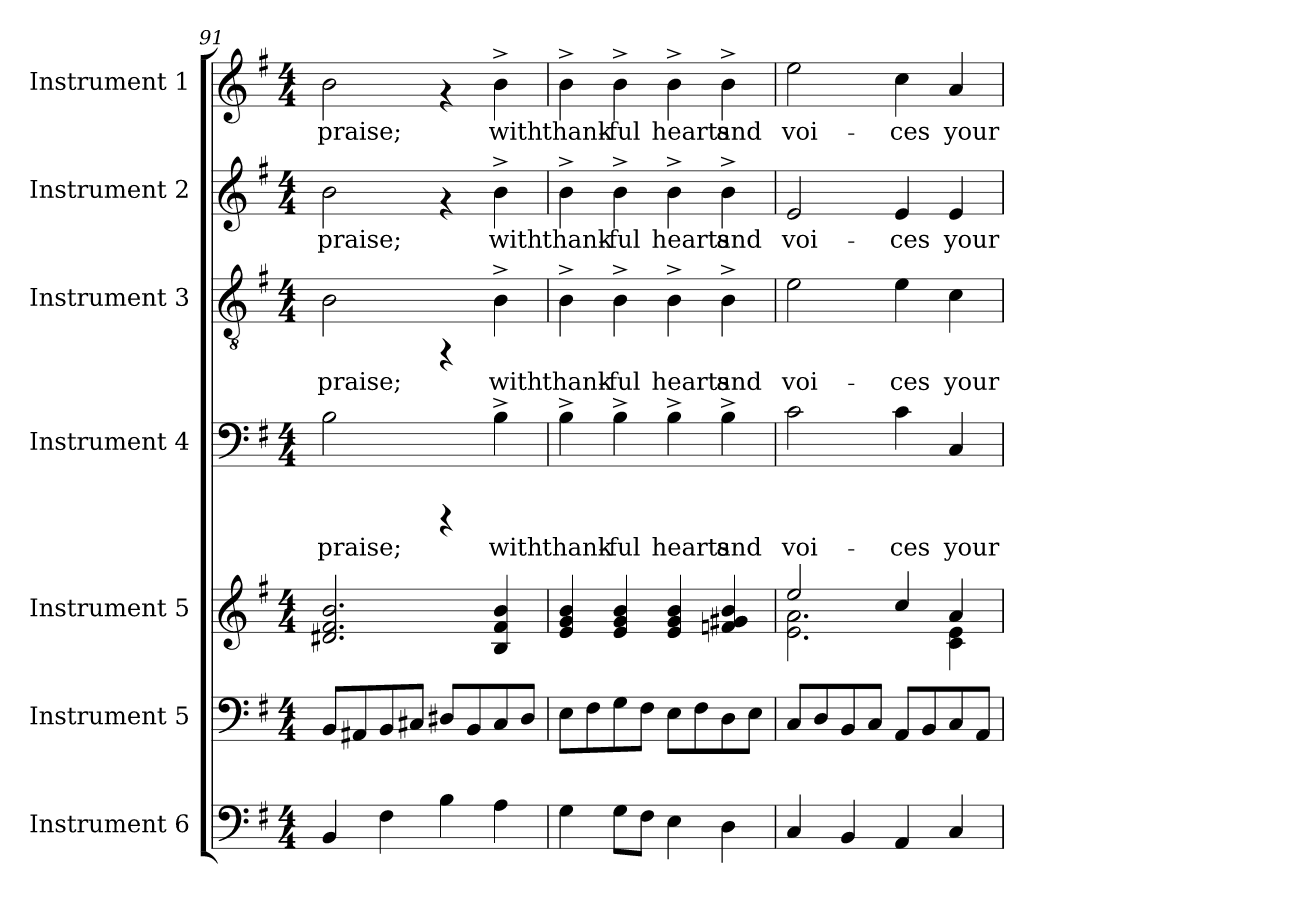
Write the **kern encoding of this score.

**kern	**kern	**kern	**kern	**text	**kern	**text	**kern	**text	**kern	**text
*part7	*part6	*part5	*part4	*part4	*part3	*part3	*part2	*part2	*part1	*part1
*staff7	*staff6	*staff5	*staff4	*staff4	*staff3	*staff3	*staff2	*staff2	*staff1	*staff1
*I"Instrument 6	*I"Instrument 5	*I"Instrument 5	*I"Instrument 4	*	*I"Instrument 3	*	*I"Instrument 2	*	*I"Instrument 1	*
*clefF4	*clefF4	*clefG2	*clefF4	*	*clefGv2	*	*clefG2	*	*clefG2	*
*k[f#]	*k[f#]	*k[f#]	*k[f#]	*	*k[f#]	*	*k[f#]	*	*k[f#]	*
*G:	*G:	*G:	*G:	*	*G:	*	*G:	*	*G:	*
*M4/4	*M4/4	*M4/4	*M4/4	*	*M4/4	*	*M4/4	*	*M4/4	*
=91	=91	=91	=91	=91	=91	=91	=91	=91	=91	=91
!	!	!	!	!LO:LY:b:cj	!	!LO:LY:b:cj	!	!LO:LY:b:cj	!	!LO:LY:b:cj
4BB/	8BB/L	2.b/ 2.f#/ 2.d#X/	2B\	praise;	2B\	praise;	2b\	praise;	2b\	praise;
.	8AA#X/	.	.	.	.	.	.	.	.	.
4F#\	8BB/	.	.	.	.	.	.	.	.	.
.	8C#X/J	.	.	.	.	.	.	.	.	.
4B\	8D#X/L	.	4rCCC	.	4rFF	.	4rf	.	4rf	.
.	8BB/	.	.	.	.	.	.	.	.	.
!	!	!	!	!LO:LY:b:cj	!	!LO:LY:b:cj	!	!LO:LY:b:cj	!	!LO:LY:b:cj
4A\	8C#/	4b/ 4B/ 4f#/	4B^>\	with	4B^>\	with	4b^>\	with	4b^>\	with
.	8D#/J	.	.	.	.	.	.	.	.	.
!!LO:LB:g=z
=92	=92	=92	=92	=92	=92	=92	=92	=92	=92	=92
!	!	!	!	!LO:LY:b:cj	!	!LO:LY:b:cj	!	!LO:LY:b:cj	!	!LO:LY:b:cj
4G\	8E\L	4g/ 4e/ 4b/	4B^>\	thank-	4B^>\	thank-	4b^>\	thank-	4b^>\	thank-
.	8F#\	.	.	.	.	.	.	.	.	.
!	!	!	!	!LO:LY:b:cj	!	!LO:LY:b:cj	!	!LO:LY:b:cj	!	!LO:LY:b:cj
8G\L	8G\	4b/ 4g/ 4e/	4B^>\	-ful	4B^>\	-ful	4b^>\	-ful	4b^>\	-ful
8F#\J	8F#\J	.	.	.	.	.	.	.	.	.
!	!	!	!	!LO:LY:b:cj	!	!LO:LY:b:cj	!	!LO:LY:b:cj	!	!LO:LY:b:cj
4E\	8E\L	4b/ 4g/ 4e/	4B^>\	hearts	4B^>\	hearts	4b^>\	hearts	4b^>\	hearts
.	8F#\	.	.	.	.	.	.	.	.	.
!	!	!	!	!LO:LY:b:cj	!	!LO:LY:b:cj	!	!LO:LY:b:cj	!	!LO:LY:b:cj
4D\	8D\	4b/ 4fn/ 4g#X/	4B^>\	and	4B^>\	and	4b^>\	and	4b^>\	and
.	8E\J	.	.	.	.	.	.	.	.	.
=93	=93	=93	=93	=93	=93	=93	=93	=93	=93	=93
*	*	*^	*	*	*	*	*	*	*	*
!	!	!	!	!	!LO:LY:b:cj	!	!LO:LY:b:cj	!	!LO:LY:b:cj	!	!LO:LY:b:cj
4C/	8C/L	2ee/	2.a\ 2.e\	2c\	voi-	2e\	voi-	2e/	voi-	2ee\	voi-
.	8D/	.	.	.	.	.	.	.	.	.	.
4BB/	8BB/	.	.	.	.	.	.	.	.	.	.
.	8C/J	.	.	.	.	.	.	.	.	.	.
!	!	!	!	!	!LO:LY:b:cj	!	!LO:LY:b:cj	!	!LO:LY:b:cj	!	!LO:LY:b:cj
4AA/	8AA/L	4cc/	.	4c\	-ces	4e\	-ces	4e/	-ces	4cc\	-ces
.	8BB/	.	.	.	.	.	.	.	.	.	.
!	!	!	!	!	!LO:LY:b:cj	!	!LO:LY:b:cj	!	!LO:LY:b:cj	!	!LO:LY:b:cj
4C/	8C/	4a/	4e\ 4c\	4C/	your	4c\	your	4e/	your	4a/	your
.	8AA/J	.	.	.	.	.	.	.	.	.	.
*	*	*v	*v	*	*	*	*	*	*	*	*
=	=	=	=	=	=	=	=	=	=	=
*-	*-	*-	*-	*-	*-	*-	*-	*-	*-	*-
